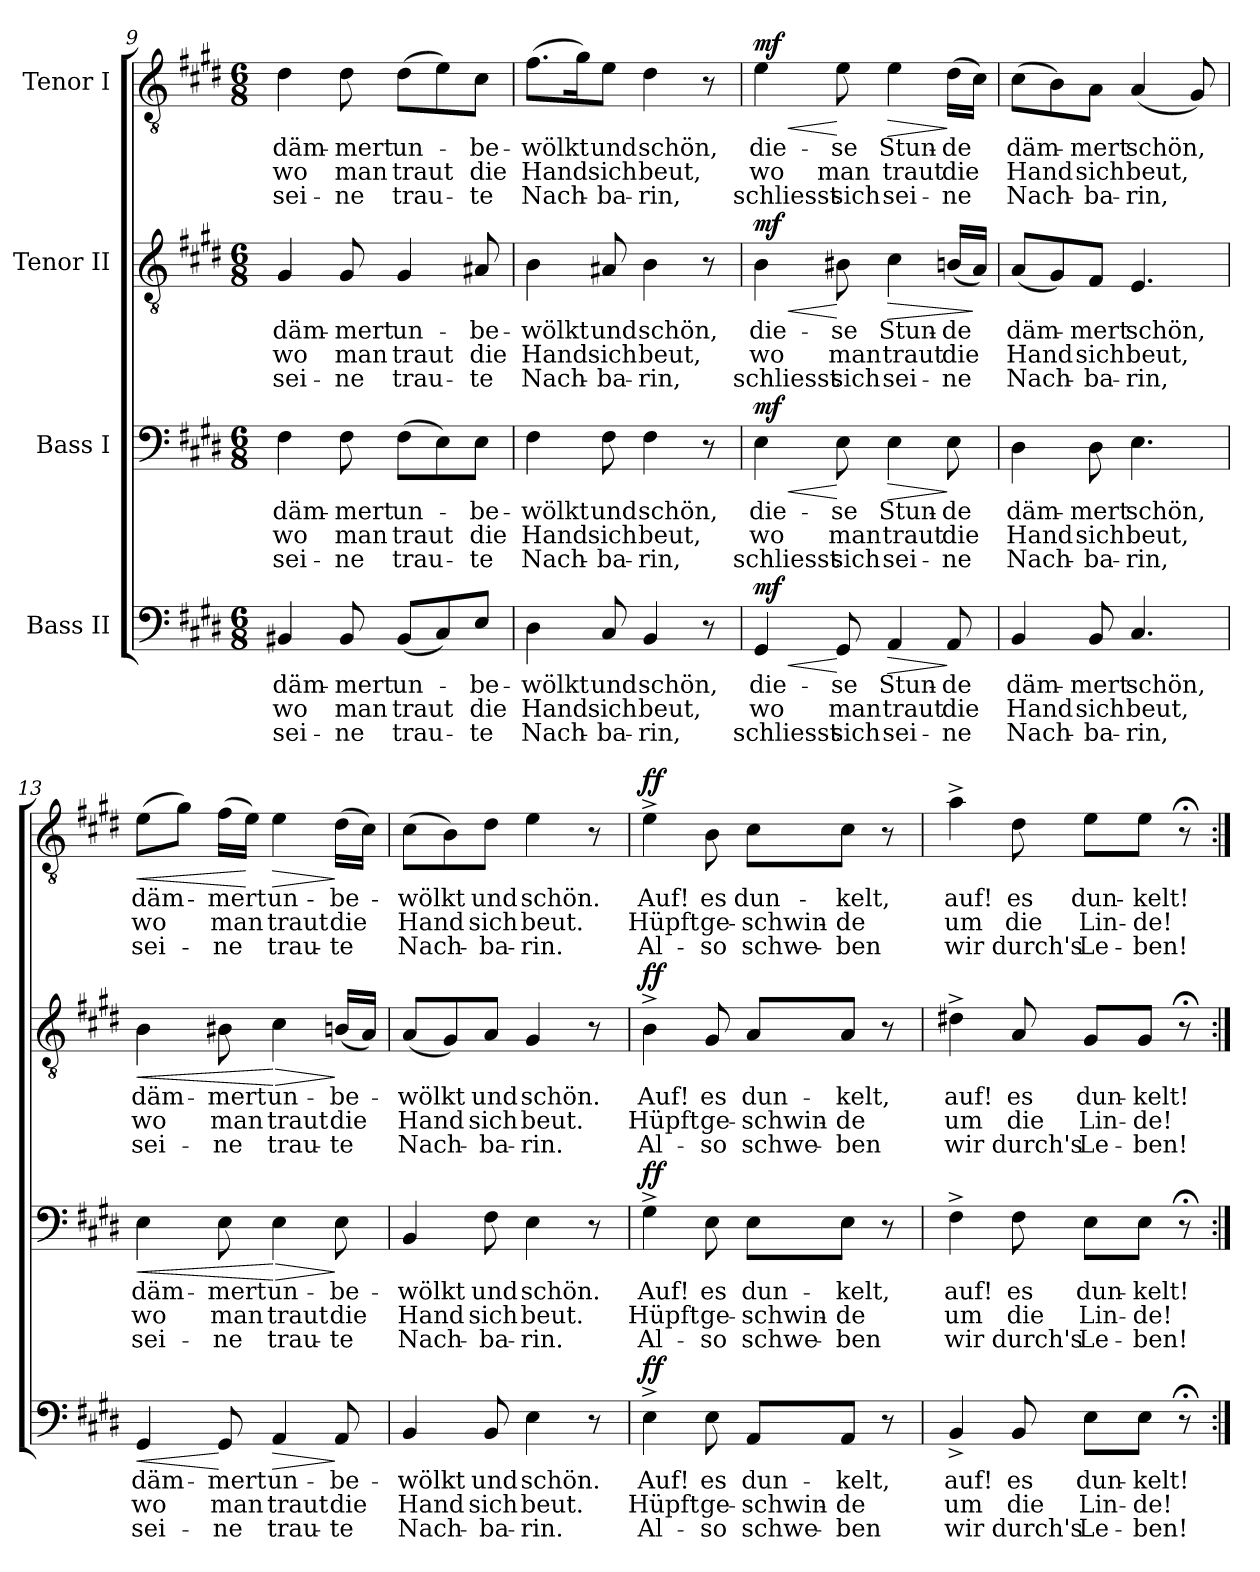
**kern	**text	**text	**text	**dynam	**kern	**text	**text	**text	**dynam	**kern	**text	**text	**text	**dynam	**kern	**text	**text	**text	**dynam
*part4	*part4	*part4	*part4	*part4	*part3	*part3	*part3	*part3	*part3	*part2	*part2	*part2	*part2	*part2	*part1	*part1	*part1	*part1	*part1
*staff4	*staff4	*staff4	*staff4	*staff4	*staff3	*staff3	*staff3	*staff3	*staff3	*staff2	*staff2	*staff2	*staff2	*staff2	*staff1	*staff1	*staff1	*staff1	*staff1
*I"Bass II	*	*	*	*	*I"Bass I	*	*	*	*	*I"Tenor II	*	*	*	*	*I"Tenor I	*	*	*	*
!!LO:PB:g=z
*clefF4	*	*	*	*	*clefF4	*	*	*	*	*clefGv2	*	*	*	*	*clefGv2	*	*	*	*
*k[f#c#g#d#]	*	*	*	*	*k[f#c#g#d#]	*	*	*	*	*k[f#c#g#d#]	*	*	*	*	*k[f#c#g#d#]	*	*	*	*
*E:	*	*	*	*	*E:	*	*	*	*	*E:	*	*	*	*	*E:	*	*	*	*
*M6/8	*	*	*	*	*M6/8	*	*	*	*	*M6/8	*	*	*	*	*M6/8	*	*	*	*
=9	=9	=9	=9	=9	=9	=9	=9	=9	=9	=9	=9	=9	=9	=9	=9	=9	=9	=9	=9
!	!LO:LY:b	!LO:LY:b	!LO:LY:b	!	!	!LO:LY:b	!LO:LY:b	!LO:LY:b	!	!	!LO:LY:b	!LO:LY:b	!LO:LY:b	!	!	!LO:LY:b	!LO:LY:b	!LO:LY:b	!
4BB#X/	däm-	wo	sei-	.	4F#\	däm-	wo	sei-	.	4G#/	däm-	wo	sei-	.	4d#\	däm-	wo	sei-	.
!	!LO:LY:b	!LO:LY:b	!LO:LY:b	!	!	!LO:LY:b	!LO:LY:b	!LO:LY:b	!	!	!LO:LY:b	!LO:LY:b	!LO:LY:b	!	!	!LO:LY:b	!LO:LY:b	!LO:LY:b	!
8BB#/	-mert	man	-ne	.	8F#\	-mert	man	-ne	.	8G#/	-mert	man	-ne	.	8d#\	-mert	man	-ne	.
!	!LO:LY:b	!LO:LY:b	!LO:LY:b	!	!	!LO:LY:b	!LO:LY:b	!LO:LY:b	!	!	!LO:LY:b	!LO:LY:b	!LO:LY:b	!	!	!LO:LY:b	!LO:LY:b	!LO:LY:b	!
(<8BB#/L	un-	traut	trau-	.	(>8F#\L	un-	traut	trau-	.	4G#/	un-	traut	trau-	.	(>8d#\L	un-	traut	trau-	.
8C#/)	.	.	.	.	8E\)	.	.	.	.	.	.	.	.	.	8e\)	.	.	.	.
!	!LO:LY:b	!LO:LY:b	!LO:LY:b	!	!	!LO:LY:b	!LO:LY:b	!LO:LY:b	!	!	!LO:LY:b	!LO:LY:b	!LO:LY:b	!	!	!LO:LY:b	!LO:LY:b	!LO:LY:b	!
8E/J	-be-	die	-te	.	8E\J	-be-	die	-te	.	8A#X/	-be-	die	-te	.	8c#\J	-be-	die	-te	.
=10	=10	=10	=10	=10	=10	=10	=10	=10	=10	=10	=10	=10	=10	=10	=10	=10	=10	=10	=10
!	!LO:LY:b	!LO:LY:b	!LO:LY:b	!	!	!LO:LY:b	!LO:LY:b	!LO:LY:b	!	!	!LO:LY:b	!LO:LY:b	!LO:LY:b	!	!	!LO:LY:b	!LO:LY:b	!LO:LY:b	!
4D#\	-wölkt	Hand	Nach-	.	4F#\	-wölkt	Hand	Nach-	.	4B\	-wölkt	Hand	Nach-	.	(>8.f#\L	-wölkt	Hand	Nach-	.
.	.	.	.	.	.	.	.	.	.	.	.	.	.	.	16g#\K)	.	.	.	.
!	!LO:LY:b	!LO:LY:b	!LO:LY:b	!	!	!LO:LY:b	!LO:LY:b	!LO:LY:b	!	!	!LO:LY:b	!LO:LY:b	!LO:LY:b	!	!	!LO:LY:b	!LO:LY:b	!LO:LY:b	!
8C#/	und	sich	-ba-	.	8F#\	und	sich	-ba-	.	8A#X/	und	sich	-ba-	.	8e\J	und	sich	-ba-	.
!	!LO:LY:b	!LO:LY:b	!LO:LY:b	!	!	!LO:LY:b	!LO:LY:b	!LO:LY:b	!	!	!LO:LY:b	!LO:LY:b	!LO:LY:b	!	!	!LO:LY:b	!LO:LY:b	!LO:LY:b	!
4BB/	schön,	beut,	-rin,	.	4F#\	schön,	beut,	-rin,	.	4B\	schön,	beut,	-rin,	.	4d#\	schön,	beut,	-rin,	.
8r	.	.	.	.	8r	.	.	.	.	8r	.	.	.	.	8r	.	.	.	.
=11	=11	=11	=11	=11	=11	=11	=11	=11	=11	=11	=11	=11	=11	=11	=11	=11	=11	=11	=11
!	!LO:LY:b	!LO:LY:b	!LO:LY:b	!LO:HP:b	!	!LO:LY:b	!LO:LY:b	!LO:LY:b	!LO:HP:b	!	!LO:LY:b	!LO:LY:b	!LO:LY:b	!LO:HP:b	!	!LO:LY:b	!LO:LY:b	!LO:LY:b	!LO:HP:b
!	!	!	!	!LO:DY:n=1:b	!	!	!	!	!LO:DY:n=1:b	!	!	!	!	!LO:DY:n=1:b	!	!	!	!	!LO:DY:n=1:b
4GG#/	die-	wo	schliesst	< mf	4E\	die-	wo	schliesst	< mf	4B\	die-	wo	schliesst	< mf	4e\	die-	wo	schliesst	< mf
!	!LO:LY:b	!LO:LY:b	!LO:LY:b	!	!	!LO:LY:b	!LO:LY:b	!LO:LY:b	!	!	!LO:LY:b	!LO:LY:b	!LO:LY:b	!	!	!LO:LY:b	!LO:LY:b	!LO:LY:b	!
8GG#/	-se	man	sich	[	8E\	-se	man	sich	[	8B#X\	-se	man	sich	[	8e\	-se	man	sich	[
!	!LO:LY:b	!LO:LY:b	!LO:LY:b	!LO:HP:b	!	!LO:LY:b	!LO:LY:b	!LO:LY:b	!LO:HP:b	!	!LO:LY:b	!LO:LY:b	!LO:LY:b	!LO:HP:b	!	!LO:LY:b	!LO:LY:b	!LO:LY:b	!LO:HP:b
4AA/	Stun-	traut	sei-	>	4E\	Stun-	traut	sei-	>	4c#\	Stun-	traut	sei-	>	4e\	Stun-	traut	sei-	>
!	!LO:LY:b	!LO:LY:b	!LO:LY:b	!	!	!LO:LY:b	!LO:LY:b	!LO:LY:b	!	!	!LO:LY:b	!LO:LY:b	!LO:LY:b	!	!	!LO:LY:b	!LO:LY:b	!LO:LY:b	!
8AA/	-de	die	-ne	]	8E\	-de	die	-ne	]	(<16Bn/LL	-de	die	-ne	.	(>16d#\LL	-de	die	-ne	]
.	.	.	.	.	.	.	.	.	.	16A/JJ)	.	.	.	]	16c#\JJ)	.	.	.	.
=12	=12	=12	=12	=12	=12	=12	=12	=12	=12	=12	=12	=12	=12	=12	=12	=12	=12	=12	=12
!	!LO:LY:b	!LO:LY:b	!LO:LY:b	!	!	!LO:LY:b	!LO:LY:b	!LO:LY:b	!	!	!LO:LY:b	!LO:LY:b	!LO:LY:b	!	!	!LO:LY:b	!LO:LY:b	!LO:LY:b	!
4BB/	däm-	Hand	Nach-	.	4D#\	däm-	Hand	Nach-	.	(<8A/L	däm-	Hand	Nach-	.	(>8c#\L	däm-	Hand	Nach-	.
.	.	.	.	.	.	.	.	.	.	8G#/)	.	.	.	.	8B\)	.	.	.	.
!	!LO:LY:b	!LO:LY:b	!LO:LY:b	!	!	!LO:LY:b	!LO:LY:b	!LO:LY:b	!	!	!LO:LY:b	!LO:LY:b	!LO:LY:b	!	!	!LO:LY:b	!LO:LY:b	!LO:LY:b	!
8BB/	-mert	sich	-ba-	.	8D#\	-mert	sich	-ba-	.	8F#/J	-mert	sich	-ba-	.	8A\J	-mert	sich	-ba-	.
!	!LO:LY:b	!LO:LY:b	!LO:LY:b	!	!	!LO:LY:b	!LO:LY:b	!LO:LY:b	!	!	!LO:LY:b	!LO:LY:b	!LO:LY:b	!	!	!LO:LY:b	!LO:LY:b	!LO:LY:b	!
4.C#/	schön,	beut,	-rin,	.	4.E\	schön,	beut,	-rin,	.	4.E/	schön,	beut,	-rin,	.	(<4A/	schön,	beut,	-rin,	.
.	.	.	.	.	.	.	.	.	.	.	.	.	.	.	8G#/)	.	.	.	.
!!LO:LB:g=z
=13	=13	=13	=13	=13	=13	=13	=13	=13	=13	=13	=13	=13	=13	=13	=13	=13	=13	=13	=13
!	!LO:LY:b	!LO:LY:b	!LO:LY:b	!LO:HP:b	!	!LO:LY:b	!LO:LY:b	!LO:LY:b	!LO:HP:b	!	!LO:LY:b	!LO:LY:b	!LO:LY:b	!LO:HP:b	!	!LO:LY:b	!LO:LY:b	!LO:LY:b	!LO:HP:b
4GG#/	däm-	wo	sei-	<	4E\	däm-	wo	sei-	<	4B\	däm-	wo	sei-	<	(>8e\L	däm-	wo	sei-	<
.	.	.	.	.	.	.	.	.	.	.	.	.	.	.	8g#\J)	.	.	.	.
!	!LO:LY:b	!LO:LY:b	!LO:LY:b	!	!	!LO:LY:b	!LO:LY:b	!LO:LY:b	!	!	!LO:LY:b	!LO:LY:b	!LO:LY:b	!	!	!LO:LY:b	!LO:LY:b	!LO:LY:b	!
8GG#/	-mert	man	-ne	[	8E\	-mert	man	-ne	.	8B#X\	-mert	man	-ne	.	(>16f#\LL	-mert	man	-ne	.
.	.	.	.	.	.	.	.	.	.	.	.	.	.	.	16e\JJ)	.	.	.	[
!	!LO:LY:b	!LO:LY:b	!LO:LY:b	!LO:HP:b	!	!LO:LY:b	!LO:LY:b	!LO:LY:b	!LO:HP:n=1:b	!	!LO:LY:b	!LO:LY:b	!LO:LY:b	!LO:HP:n=1:b	!	!LO:LY:b	!LO:LY:b	!LO:LY:b	!LO:HP:b
4AA/	un-	traut	trau-	>	4E\	un-	traut	trau-	[ >	4c#\	un-	traut	trau-	[ >	4e\	un-	traut	trau-	>
!	!LO:LY:b	!LO:LY:b	!LO:LY:b	!	!	!LO:LY:b	!LO:LY:b	!LO:LY:b	!	!	!LO:LY:b	!LO:LY:b	!LO:LY:b	!	!	!LO:LY:b	!LO:LY:b	!LO:LY:b	!
8AA/	-be-	die	-te	]	8E\	-be-	die	-te	]	(<16Bn/LL	-be-	die	-te	]	(>16d#\LL	-be-	die	-te	]
.	.	.	.	.	.	.	.	.	.	16A/JJ)	.	.	.	.	16c#\JJ)	.	.	.	.
=14	=14	=14	=14	=14	=14	=14	=14	=14	=14	=14	=14	=14	=14	=14	=14	=14	=14	=14	=14
!	!LO:LY:b	!LO:LY:b	!LO:LY:b	!	!	!LO:LY:b	!LO:LY:b	!LO:LY:b	!	!	!LO:LY:b	!LO:LY:b	!LO:LY:b	!	!	!LO:LY:b	!LO:LY:b	!LO:LY:b	!
4BB/	-wölkt	Hand	Nach-	.	4BB/	-wölkt	Hand	Nach-	.	(<8A/L	-wölkt	Hand	Nach-	.	(>8c#\L	-wölkt	Hand	Nach-	.
.	.	.	.	.	.	.	.	.	.	8G#/)	.	.	.	.	8B\)	.	.	.	.
!	!LO:LY:b	!LO:LY:b	!LO:LY:b	!	!	!LO:LY:b	!LO:LY:b	!LO:LY:b	!	!	!LO:LY:b	!LO:LY:b	!LO:LY:b	!	!	!LO:LY:b	!LO:LY:b	!LO:LY:b	!
8BB/	und	sich	-ba-	.	8F#\	und	sich	-ba-	.	8A/J	und	sich	-ba-	.	8d#\J	und	sich	-ba-	.
!	!LO:LY:b	!LO:LY:b	!LO:LY:b	!	!	!LO:LY:b	!LO:LY:b	!LO:LY:b	!	!	!LO:LY:b	!LO:LY:b	!LO:LY:b	!	!	!LO:LY:b	!LO:LY:b	!LO:LY:b	!
4E\	schön.	beut.	-rin.	.	4E\	schön.	beut.	-rin.	.	4G#/	schön.	beut.	-rin.	.	4e\	schön.	beut.	-rin.	.
8r	.	.	.	.	8r	.	.	.	.	8r	.	.	.	.	8r	.	.	.	.
=15	=15	=15	=15	=15	=15	=15	=15	=15	=15	=15	=15	=15	=15	=15	=15	=15	=15	=15	=15
!	!LO:LY:b	!LO:LY:b	!LO:LY:b	!LO:DY:b	!	!LO:LY:b	!LO:LY:b	!LO:LY:b	!LO:DY:b	!	!LO:LY:b	!LO:LY:b	!LO:LY:b	!LO:DY:b	!	!LO:LY:b	!LO:LY:b	!LO:LY:b	!LO:DY:b
4E^\	Auf!	Hüpft	Al-	ff	4G#^\	Auf!	Hüpft	Al-	ff	4B^\	Auf!	Hüpft	Al-	ff	4e^\	Auf!	Hüpft	Al-	ff
!	!LO:LY:b	!LO:LY:b	!LO:LY:b	!	!	!LO:LY:b	!LO:LY:b	!LO:LY:b	!	!	!LO:LY:b	!LO:LY:b	!LO:LY:b	!	!	!LO:LY:b	!LO:LY:b	!LO:LY:b	!
8E\	es	ge-	-so	.	8E\	es	ge-	-so	.	8G#/	es	ge-	-so	.	8B\	es	ge-	-so	.
!	!LO:LY:b	!LO:LY:b	!LO:LY:b	!	!	!LO:LY:b	!LO:LY:b	!LO:LY:b	!	!	!LO:LY:b	!LO:LY:b	!LO:LY:b	!	!	!LO:LY:b	!LO:LY:b	!LO:LY:b	!
8AA/L	dun-	-schwin-	schwe-	.	8E\L	dun-	-schwin-	schwe-	.	8A/L	dun-	-schwin-	schwe-	.	8c#\L	dun-	-schwin-	schwe-	.
!	!LO:LY:b	!LO:LY:b	!LO:LY:b	!	!	!LO:LY:b	!LO:LY:b	!LO:LY:b	!	!	!LO:LY:b	!LO:LY:b	!LO:LY:b	!	!	!LO:LY:b	!LO:LY:b	!LO:LY:b	!
8AA/J	-kelt,	-de	-ben	.	8E\J	-kelt,	-de	-ben	.	8A/J	-kelt,	-de	-ben	.	8c#\J	-kelt,	-de	-ben	.
8r	.	.	.	.	8r	.	.	.	.	8r	.	.	.	.	8r	.	.	.	.
=16	=16	=16	=16	=16	=16	=16	=16	=16	=16	=16	=16	=16	=16	=16	=16	=16	=16	=16	=16
!	!LO:LY:b	!LO:LY:b	!LO:LY:b	!	!	!LO:LY:b	!LO:LY:b	!LO:LY:b	!	!	!LO:LY:b	!LO:LY:b	!LO:LY:b	!	!	!LO:LY:b	!LO:LY:b	!LO:LY:b	!
4BB^/	auf!	um	wir	.	4F#^\	auf!	um	wir	.	4d#X^\	auf!	um	wir	.	4a^\	auf!	um	wir	.
!	!LO:LY:b	!LO:LY:b	!LO:LY:b	!	!	!LO:LY:b	!LO:LY:b	!LO:LY:b	!	!	!LO:LY:b	!LO:LY:b	!LO:LY:b	!	!	!LO:LY:b	!LO:LY:b	!LO:LY:b	!
8BB/	es	die	durch's	.	8F#\	es	die	durch's	.	8A/	es	die	durch's	.	8d#\	es	die	durch's	.
!	!LO:LY:b	!LO:LY:b	!LO:LY:b	!	!	!LO:LY:b	!LO:LY:b	!LO:LY:b	!	!	!LO:LY:b	!LO:LY:b	!LO:LY:b	!	!	!LO:LY:b	!LO:LY:b	!LO:LY:b	!
8E\L	dun-	Lin-	Le-	.	8E\L	dun-	Lin-	Le-	.	8G#/L	dun-	Lin-	Le-	.	8e\L	dun-	Lin-	Le-	.
!	!LO:LY:b	!LO:LY:b	!LO:LY:b	!	!	!LO:LY:b	!LO:LY:b	!LO:LY:b	!	!	!LO:LY:b	!LO:LY:b	!LO:LY:b	!	!	!LO:LY:b	!LO:LY:b	!LO:LY:b	!
8E\J	-kelt!	-de!	-ben!	.	8E\J	-kelt!	-de!	-ben!	.	8G#/J	-kelt!	-de!	-ben!	.	8e\J	-kelt!	-de!	-ben!	.
8r;<	.	.	.	.	8r;<	.	.	.	.	8r;<	.	.	.	.	8r;<	.	.	.	.
=:|!	=:|!	=:|!	=:|!	=:|!	=:|!	=:|!	=:|!	=:|!	=:|!	=:|!	=:|!	=:|!	=:|!	=:|!	=:|!	=:|!	=:|!	=:|!	=:|!
*-	*-	*-	*-	*-	*-	*-	*-	*-	*-	*-	*-	*-	*-	*-	*-	*-	*-	*-	*-
